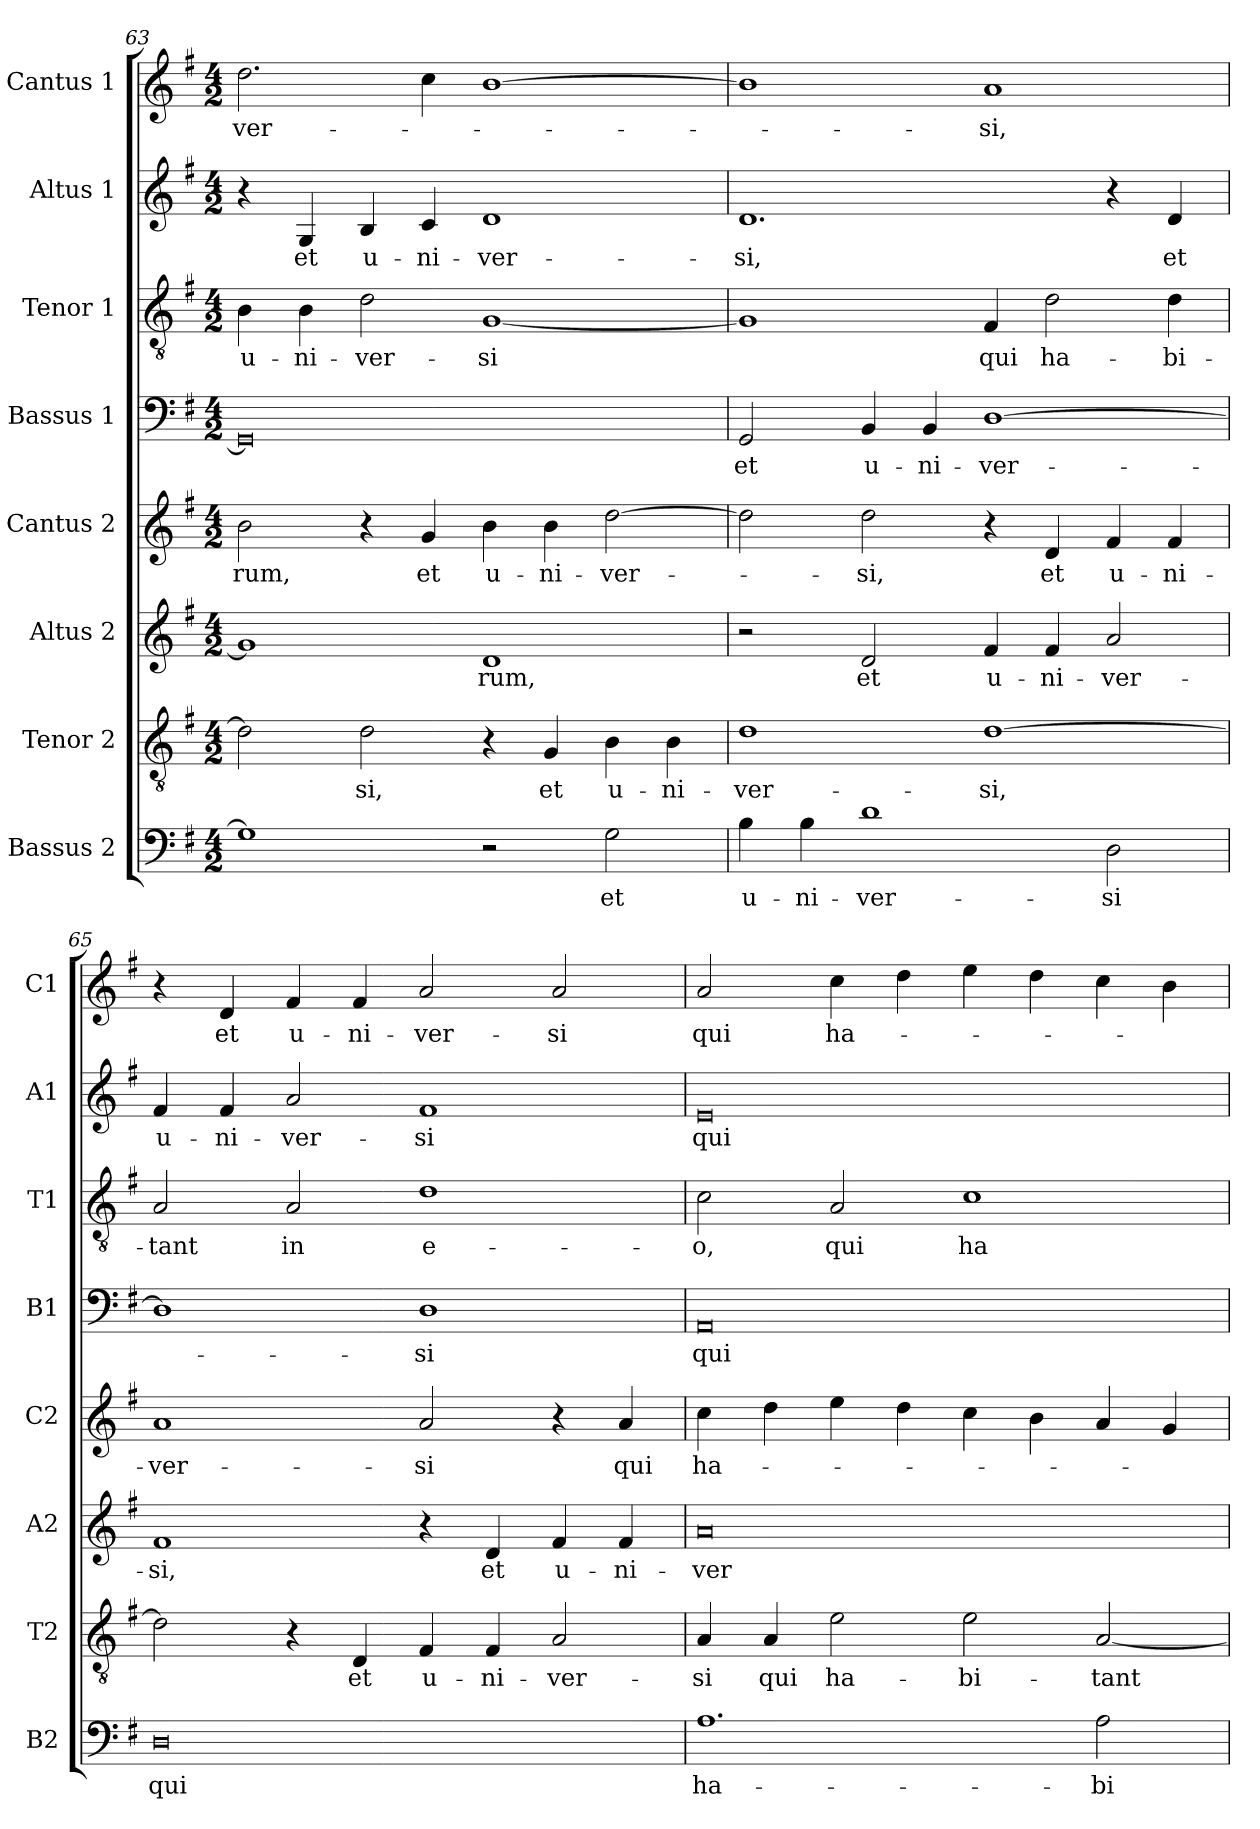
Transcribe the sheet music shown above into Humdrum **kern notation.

**kern	**text	**kern	**text	**kern	**text	**kern	**text	**kern	**text	**kern	**text	**kern	**text	**kern	**text
*part8	*part8	*part7	*part7	*part6	*part6	*part5	*part5	*part4	*part4	*part3	*part3	*part2	*part2	*part1	*part1
*staff8	*staff8	*staff7	*staff7	*staff6	*staff6	*staff5	*staff5	*staff4	*staff4	*staff3	*staff3	*staff2	*staff2	*staff1	*staff1
*I"Bassus 2	*	*I"Tenor 2	*	*I"Altus 2	*	*I"Cantus 2	*	*I"Bassus 1	*	*I"Tenor 1	*	*I"Altus 1	*	*I"Cantus 1	*
*I'B2	*	*I'T2	*	*I'A2	*	*I'C2	*	*I'B1	*	*I'T1	*	*I'A1	*	*I'C1	*
*clefF4	*	*clefGv2	*	*clefG2	*	*clefG2	*	*clefF4	*	*clefGv2	*	*clefG2	*	*clefG2	*
*k[f#]	*	*k[f#]	*	*k[f#]	*	*k[f#]	*	*k[f#]	*	*k[f#]	*	*k[f#]	*	*k[f#]	*
*G:	*	*G:	*	*G:	*	*G:	*	*G:	*	*G:	*	*G:	*	*G:	*
*M4/2	*	*M4/2	*	*M4/2	*	*M4/2	*	*M4/2	*	*M4/2	*	*M4/2	*	*M4/2	*
=63	=63	=63	=63	=63	=63	=63	=63	=63	=63	=63	=63	=63	=63	=63	=63
!	!	!	!	!	!	!	!LO:LY:b	!	!	!	!LO:LY:b	!	!	!	!LO:LY:b
1G]	.	2d\]	.	1g]	.	2b\	-rum,	0GG]	.	4B\	u-	4r	.	2.dd\	-ver-
!	!	!	!	!	!	!	!	!	!	!	!LO:LY:b	!	!LO:LY:b	!	!
.	.	.	.	.	.	.	.	.	.	4B\	-ni-	4G/	et	.	.
!	!	!	!LO:LY:b	!	!	!	!	!	!	!	!LO:LY:b	!	!LO:LY:b	!	!
.	.	2d\	-si,	.	.	4r	.	.	.	2d\	-ver-	4B/	u-	.	.
!	!	!	!	!	!	!	!LO:LY:b	!	!	!	!	!	!LO:LY:b	!	!
.	.	.	.	.	.	4g/	et	.	.	.	.	4c/	-ni-	4cc\	.
!	!	!	!	!	!LO:LY:b	!	!LO:LY:b	!	!	!	!LO:LY:b	!	!LO:LY:b	!	!
2r	.	4r	.	1d	-rum,	4b\	u-	.	.	[1G	-si	1d	-ver-	[1b	.
!	!	!	!LO:LY:b	!	!	!	!LO:LY:b	!	!	!	!	!	!	!	!
.	.	4G/	et	.	.	4b\	-ni-	.	.	.	.	.	.	.	.
!	!LO:LY:b	!	!LO:LY:b	!	!	!	!LO:LY:b	!	!	!	!	!	!	!	!
2G\	et	4B\	u-	.	.	[2dd\	-ver-	.	.	.	.	.	.	.	.
!	!	!	!LO:LY:b	!	!	!	!	!	!	!	!	!	!	!	!
.	.	4B\	-ni-	.	.	.	.	.	.	.	.	.	.	.	.
!!LO:PB:g=z
=64	=64	=64	=64	=64	=64	=64	=64	=64	=64	=64	=64	=64	=64	=64	=64
!	!LO:LY:b	!	!LO:LY:b	!	!	!	!	!	!LO:LY:b	!	!	!	!LO:LY:b	!	!
4B\	u-	1d	-ver-	2r	.	2dd\]	.	2GG/	et	1G]	.	1.d	-si,	1b]	.
!	!LO:LY:b	!	!	!	!	!	!	!	!	!	!	!	!	!	!
4B\	-ni-	.	.	.	.	.	.	.	.	.	.	.	.	.	.
!	!LO:LY:b	!	!	!	!LO:LY:b	!	!LO:LY:b	!	!LO:LY:b	!	!	!	!	!	!
1d	-ver-	.	.	2d/	et	2dd\	-si,	4BB/	u-	.	.	.	.	.	.
!	!	!	!	!	!	!	!	!	!LO:LY:b	!	!	!	!	!	!
.	.	.	.	.	.	.	.	4BB/	-ni-	.	.	.	.	.	.
!	!	!	!LO:LY:b	!	!LO:LY:b	!	!	!	!LO:LY:b	!	!LO:LY:b	!	!	!	!LO:LY:b
.	.	[1d	-si,	4f#/	u-	4r	.	[1D	-ver-	4F#/	qui	.	.	1a	-si,
!	!	!	!	!	!LO:LY:b	!	!LO:LY:b	!	!	!	!LO:LY:b	!	!	!	!
.	.	.	.	4f#/	-ni-	4d/	et	.	.	2d\	ha-	.	.	.	.
!	!LO:LY:b	!	!	!	!LO:LY:b	!	!LO:LY:b	!	!	!	!	!	!	!	!
2D\	-si	.	.	2a/	-ver-	4f#/	u-	.	.	.	.	4r	.	.	.
!	!	!	!	!	!	!	!LO:LY:b	!	!	!	!LO:LY:b	!	!LO:LY:b	!	!
.	.	.	.	.	.	4f#/	-ni-	.	.	4d\	-bi-	4d/	et	.	.
=65	=65	=65	=65	=65	=65	=65	=65	=65	=65	=65	=65	=65	=65	=65	=65
!	!LO:LY:b	!	!	!	!LO:LY:b	!	!LO:LY:b	!	!	!	!LO:LY:b	!	!LO:LY:b	!	!
0D	qui	2d\]	.	1f#	-si,	1a	-ver-	1D]	.	2A/	-tant	4f#/	u-	4r	.
!	!	!	!	!	!	!	!	!	!	!	!	!	!LO:LY:b	!	!LO:LY:b
.	.	.	.	.	.	.	.	.	.	.	.	4f#/	-ni-	4d/	et
!	!	!	!	!	!	!	!	!	!	!	!LO:LY:b	!	!LO:LY:b	!	!LO:LY:b
.	.	4r	.	.	.	.	.	.	.	2A/	in	2a/	-ver-	4f#/	u-
!	!	!	!LO:LY:b	!	!	!	!	!	!	!	!	!	!	!	!LO:LY:b
.	.	4D/	et	.	.	.	.	.	.	.	.	.	.	4f#/	-ni-
!	!	!	!LO:LY:b	!	!	!	!LO:LY:b	!	!LO:LY:b	!	!LO:LY:b	!	!LO:LY:b	!	!LO:LY:b
.	.	4F#/	u-	4r	.	2a/	-si	1D	-si	1d	e-	1f#	-si	2a/	-ver-
!	!	!	!LO:LY:b	!	!LO:LY:b	!	!	!	!	!	!	!	!	!	!
.	.	4F#/	-ni-	4d/	et	.	.	.	.	.	.	.	.	.	.
!	!	!	!LO:LY:b	!	!LO:LY:b	!	!	!	!	!	!	!	!	!	!LO:LY:b
.	.	2A/	-ver-	4f#/	u-	4r	.	.	.	.	.	.	.	2a/	-si
!	!	!	!	!	!LO:LY:b	!	!LO:LY:b	!	!	!	!	!	!	!	!
.	.	.	.	4f#/	-ni-	4a/	qui	.	.	.	.	.	.	.	.
=66	=66	=66	=66	=66	=66	=66	=66	=66	=66	=66	=66	=66	=66	=66	=66
!	!LO:LY:b	!	!LO:LY:b	!	!LO:LY:b	!	!LO:LY:b	!	!LO:LY:b	!	!LO:LY:b	!	!LO:LY:b	!	!LO:LY:b
1.A	ha-	4A/	-si	0a	-ver-	4cc\	ha-	0AA	qui	2c\	-o,	0e	qui	2a/	qui
!	!	!	!LO:LY:b	!	!	!	!	!	!	!	!	!	!	!	!
.	.	4A/	qui	.	.	4dd\	.	.	.	.	.	.	.	.	.
!	!	!	!LO:LY:b	!	!	!	!	!	!	!	!LO:LY:b	!	!	!	!LO:LY:b
.	.	2e\	ha-	.	.	4ee\	.	.	.	2A/	qui	.	.	4cc\	ha-
.	.	.	.	.	.	4dd\	.	.	.	.	.	.	.	4dd\	.
!	!	!	!LO:LY:b	!	!	!	!	!	!	!	!LO:LY:b	!	!	!	!
.	.	2e\	-bi-	.	.	4cc\	.	.	.	1c	ha-	.	.	4ee\	.
.	.	.	.	.	.	4b\	.	.	.	.	.	.	.	4dd\	.
!	!LO:LY:b	!	!LO:LY:b	!	!	!	!	!	!	!	!	!	!	!	!
2A\	-bi-	[2A/	-tant	.	.	4a/	.	.	.	.	.	.	.	4cc\	.
.	.	.	.	.	.	4g/	.	.	.	.	.	.	.	4b\	.
=	=	=	=	=	=	=	=	=	=	=	=	=	=	=	=
*-	*-	*-	*-	*-	*-	*-	*-	*-	*-	*-	*-	*-	*-	*-	*-
